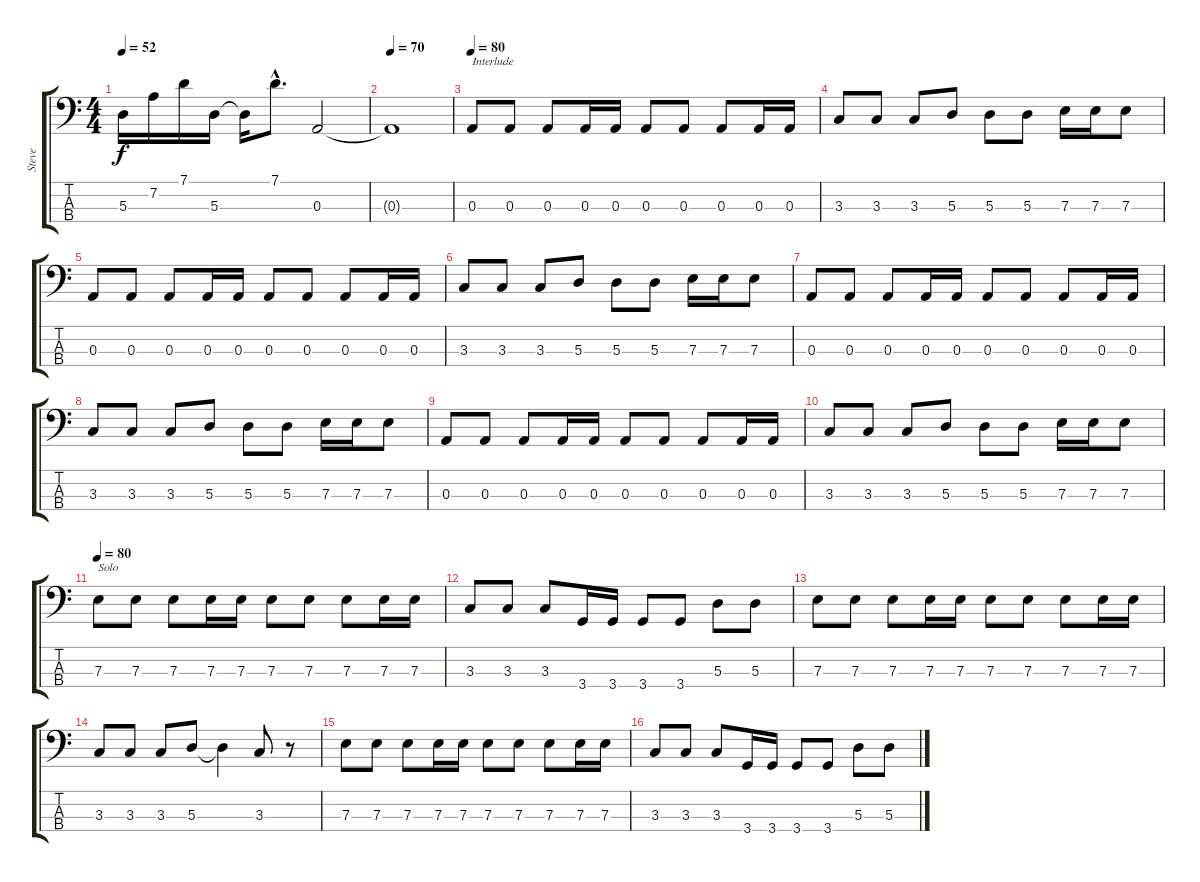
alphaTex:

\track ("Steve" "Steve") {instrument electricbassfinger}
\staff {score tabs}
\tuning (G2 D2 A1 E1) {hide}
\ts (4 4)
\tempo 52
\clef f4
\ks c
5.3.16{dy f} 7.2.16 7.1.16 5.3.16 5.3{t}.16 7.1{hac}.8{d} 0.3.2 |
\tempo 70
0.3{t}.1 |
\tempo 78
\tempo 75
\tempo 80
0.3.8{txt "Interlude" volume 11} 0.3.8 0.3.8 0.3.16 0.3.16 0.3.8 0.3.8 0.3.8 0.3.16 0.3.16 |
3.3.8 3.3.8 3.3.8 5.3.8 5.3.8 5.3.8 7.3.16 7.3.16 7.3.8 |
0.3.8 0.3.8 0.3.8 0.3.16 0.3.16 0.3.8 0.3.8 0.3.8 0.3.16 0.3.16 |
3.3.8 3.3.8 3.3.8 5.3.8 5.3.8 5.3.8 7.3.16 7.3.16 7.3.8 |
0.3.8 0.3.8 0.3.8 0.3.16 0.3.16 0.3.8 0.3.8 0.3.8 0.3.16 0.3.16 |
3.3.8 3.3.8 3.3.8 5.3.8 5.3.8 5.3.8 7.3.16 7.3.16 7.3.8 |
0.3.8 0.3.8 0.3.8 0.3.16 0.3.16 0.3.8 0.3.8 0.3.8 0.3.16 0.3.16 |
3.3.8 3.3.8 3.3.8 5.3.8 5.3.8 5.3.8 7.3.16 7.3.16 7.3.8 |
\tempo 80
7.3.8{txt "Solo" volume 11} 7.3.8 7.3.8 7.3.16 7.3.16 7.3.8 7.3.8 7.3.8 7.3.16 7.3.16 |
3.3.8 3.3.8 3.3.8 3.4.16 3.4.16 3.4.8 3.4.8 5.3.8 5.3.8 |
7.3.8 7.3.8 7.3.8 7.3.16 7.3.16 7.3.8 7.3.8 7.3.8 7.3.16 7.3.16 |
3.3.8 3.3.8 3.3.8 5.3.8 5.3{t}.4 3.3.8 r.8 |
7.3.8 7.3.8 7.3.8 7.3.16 7.3.16 7.3.8 7.3.8 7.3.8 7.3.16 7.3.16 |
3.3.8 3.3.8 3.3.8 3.4.16 3.4.16 3.4.8 3.4.8 5.3.8 5.3.8
